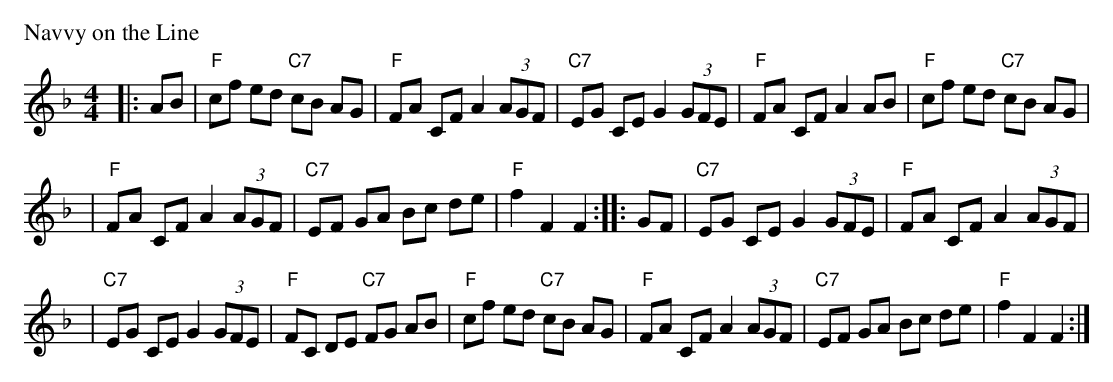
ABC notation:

X:1
P: Navvy on the Line
M: 4/4
L: 1/8
K: F
|: AB \
| "F"cf ed "C7"cB AG | "F"FA CF A2 (3AGF | "C7"EG CE G2 (3GFE | "F"FA CF A2 AB | "F"cf ed "C7"cB AG |
| "F"FA CF A2 (3AGF | "C7"EF GA Bc de | "F"f2 F2 F2 :: GF | "C7"EG CE G2 (3GFE | "F"FA CF A2 (3AGF |
| "C7"EG CE G2 (3GFE | "F"FC DE "C7"FG AB | "F"cf ed "C7"cB AG | "F"FA CF A2 (3AGF | "C7"EF GA Bc de | "F"f2 F2 F2 :|
